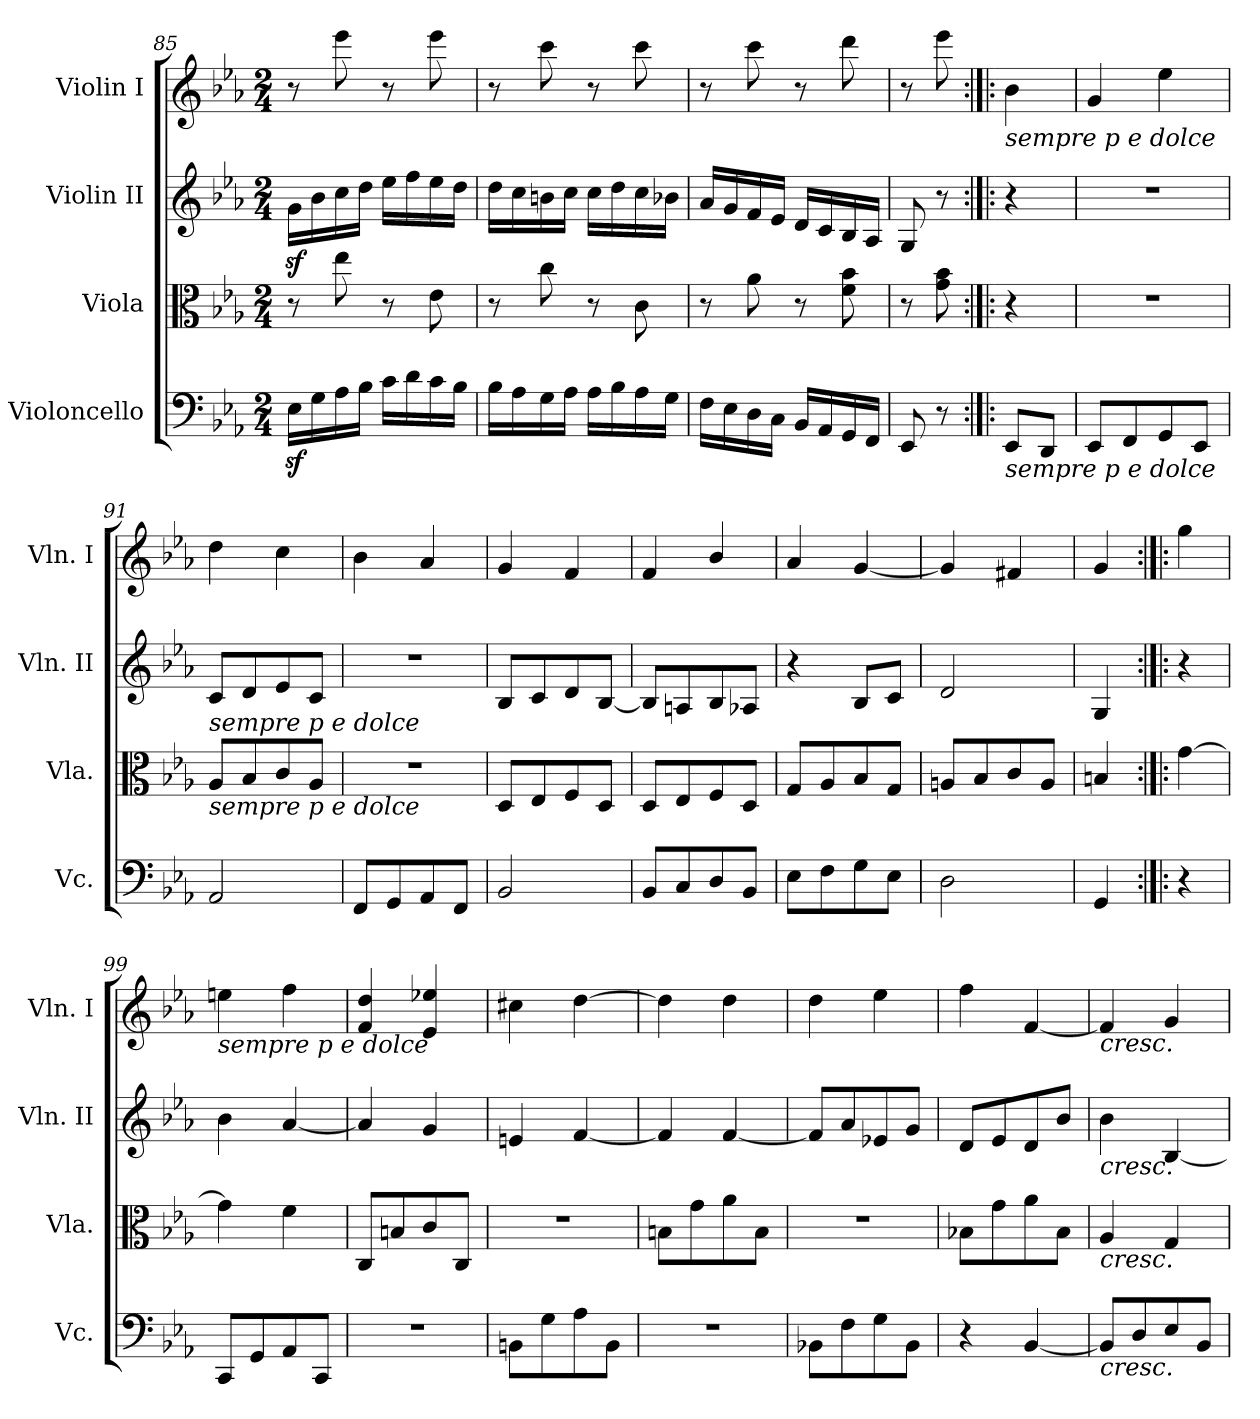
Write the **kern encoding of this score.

**kern	**kern	**kern	**kern
*part4	*part3	*part2	*part1
*staff4	*staff3	*staff2	*staff1
*I"Violoncello	*I"Viola	*I"Violin II	*I"Violin I
*I'Vc.	*I'Vla.	*I'Vln. II	*I'Vln. I
*clefF4	*clefC3	*clefG2	*clefG2
*k[b-e-a-]	*k[b-e-a-]	*k[b-e-a-]	*k[b-e-a-]
*M2/4	*M2/4	*M2/4	*M2/4
=85	=85	=85	=85
16E-z<\LL	8r	16gz<\LL	8r
16G\	.	16b-\	.
16A-\	8ee-\	16cc\	8eee-\
16B-\JJ	.	16dd\JJ	.
16c\LL	8r	16ee-\LL	8r
16d\	.	16ff\	.
16c\	8e-\	16ee-\	8eee-\
16B-\JJ	.	16dd\JJ	.
!!LO:PB:g=z
=86	=86	=86	=86
16B-\LL	8r	16dd\LL	8r
16A-\	.	16cc\	.
16G\	8cc\	16bn\	8ccc\
16A-\JJ	.	16cc\JJ	.
16A-\LL	8r	16cc\LL	8r
16B-\	.	16dd\	.
16A-\	8c\	16cc\	8ccc\
16G\JJ	.	16b-X\JJ	.
!!LO:LB:g=z
=87	=87	=87	=87
16F\LL	8r	16a-/LL	8r
16E-\	.	16g/	.
16D\	8a-\	16f/	8ccc\
16C\JJ	.	16e-/JJ	.
16BB-/LL	8r	16d/LL	8r
16AA-/	.	16c/	.
16GG/	8f\ 8b-\	16B-/	8ddd\
16FF/JJ	.	16A-/JJ	.
=88	=88	=88	=88
8EE-/	8r	8G/	8r
8r	8g\ 8b-\	8r	8eee-\
=89:|!|:	=89:|!|:	=89:|!|:	=89:|!|:
!	!	!	!LO:TX:b:i:t=sempre p e dolce
!LO:TX:b:i:t=sempre p e dolce	!	!	!
8EE-/L	4r	4r	4b-\
8DD/J	.	.	.
=90	=90	=90	=90
8EE-/L	2r	2r	4g/
8FF/	.	.	.
8GG/	.	.	4ee-\
8EE-/J	.	.	.
=91	=91	=91	=91
!	!LO:TX:a:i:t=sempre p e dolce	!	!
!	!LO:TX:b:i:t=sempre p e dolce	!	!
2AA-/	8A-/L	8c/L	4dd\
.	8B-/	8d/	.
.	8c/	8e-/	4cc\
.	8A-/J	8c/J	.
=92	=92	=92	=92
8FF/L	2r	2r	4b-\
8GG/	.	.	.
8AA-/	.	.	4a-/
8FF/J	.	.	.
=93	=93	=93	=93
2BB-/	8D/L	8B-/L	4g/
.	8E-/	8c/	.
.	8F/	8d/	4f/
.	8D/J	[8B-/J	.
=94	=94	=94	=94
8BB-/L	8D/L	8B-/L]	4f/
8C/	8E-/	8An/	.
8D/	8F/	8B-/	4b-/
8BB-/J	8D/J	8A-X/J	.
!!LO:LB:g=z
=95	=95	=95	=95
8E-\L	8G/L	4r	4a-/
8F\	8A-/	.	.
8G\	8B-/	8B-/L	[4g/
8E-\J	8G/J	8c/J	.
!!LO:PB:g=z
=96	=96	=96	=96
2D\	8An/L	2d/	4g/]
.	8B-/	.	.
.	8c/	.	4f#X/
.	8A/J	.	.
=97	=97	=97	=97
4GG/	4Bn/	4G/	4g/
=98:|!|:	=98:|!|:	=98:|!|:	=98:|!|:
4r	[4g\	4r	4gg\
=99	=99	=99	=99
!	!	!	!LO:TX:b:i:t=sempre p e dolce
8CC/L	4g\]	4b-\	4een\
8GG/	.	.	.
8AA-/	4f\	[4a-/	4ff\
8CC/J	.	.	.
=100	=100	=100	=100
2r	8C/L	4a-/]	4f/ 4dd/
.	8Bn/	.	.
.	8c/	4g/	4e-/ 4ee-X/
.	8C/J	.	.
=101	=101	=101	=101
8BBn\L	2r	4en/	4cc#X\
8G\	.	.	.
8A-\	.	[4f/	[4dd\
8BB\J	.	.	.
=102	=102	=102	=102
2r	8Bn\L	4f/]	4dd\]
.	8g\	.	.
.	8a-\	[4f/	4dd\
.	8B\J	.	.
=103	=103	=103	=103
8BB-X\L	2r	8f/L]	4dd\
8F\	.	8a-/	.
8G\	.	8e-X/	4ee-\
8BB-\J	.	8g/J	.
!!LO:LB:g=z
=104	=104	=104	=104
4r	8B-X\L	8d/L	4ff\
.	8g\	8e-/	.
[4BB-/	8a-\	8d/	[4f/
.	8B-\J	8b-/J	.
=105	=105	=105	=105
!	!	!	!LO:TX:b:i:t=cresc.
!	!	!LO:TX:b:i:t=cresc.	!
!	!LO:TX:b:i:t=cresc.	!	!
!LO:TX:b:i:t=cresc.	!	!	!
8BB-/L]	4A-/	4b-\	4f/]
8D/	.	.	.
8E-/	4G/	[4B-/	4g/
8BB-/J	.	.	.
=	=	=	=
*-	*-	*-	*-
